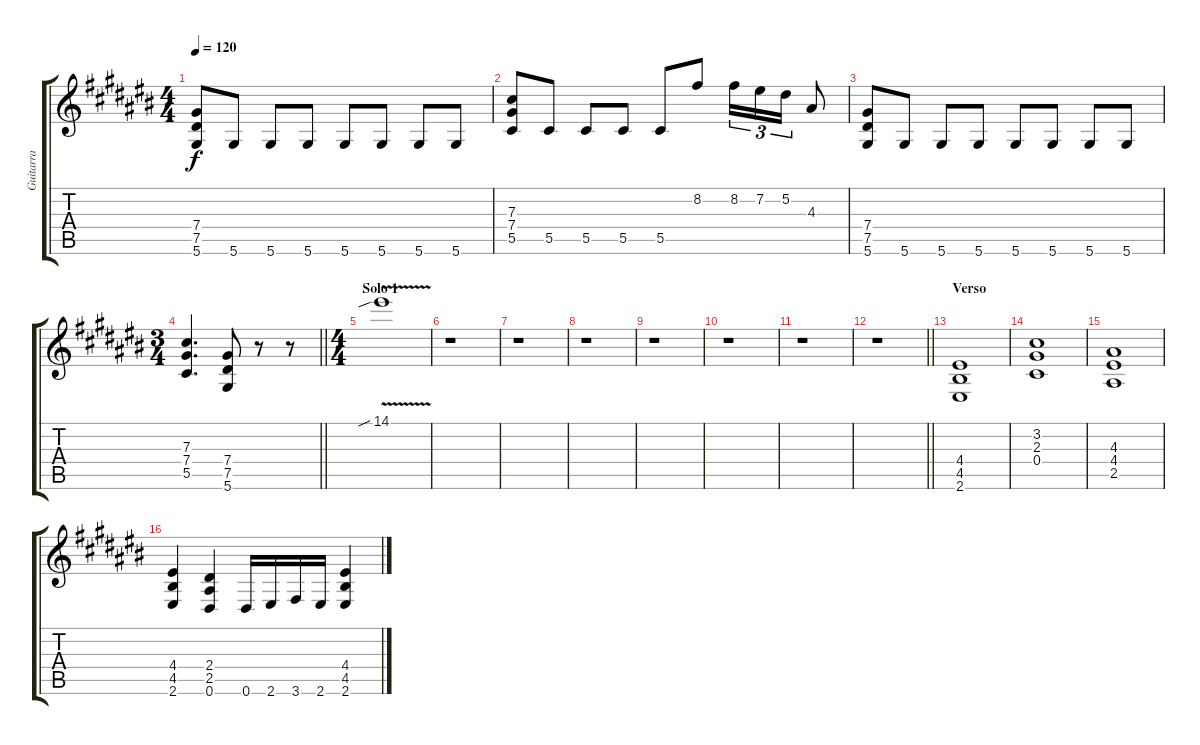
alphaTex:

\track ("Guitarra " "Guitarra ") {instrument distortionguitar}
\staff {score tabs}
\tuning (Eb4 Bb3 Gb3 Db3 Ab2 Eb2) {hide}
\ts (4 4)
\tempo 120
\clef g2
\ks c#
(7.4 7.5 5.6).8{dy f} 5.6.8 5.6.8 5.6.8 5.6.8 5.6.8 5.6.8 5.6.8 |
(7.3 7.4 5.5).8 5.5.8 5.5.8 5.5.8 5.5.8 8.2.8 8.2.16{tu (3 2)} 7.2.16{tu (3 2)} 5.2.16{tu (3 2)} 4.3.8 |
(7.4 7.5 5.6).8 5.6.8 5.6.8 5.6.8 5.6.8 5.6.8 5.6.8 5.6.8 |
\ts (3 4)
\barLineRight lightlight
(7.3 7.4 5.5).4{d} (7.4 7.5 5.6).8 r.8 r.8 |
\ts (4 4)
\section ("" "Solo 1")
14.1{v sib}.1 |
r.1 |
r.1 |
r.1 |
r.1 |
r.1 |
r.1 |
\barLineRight lightlight
r.1 |
\section ("" "Verso")
(4.4 4.5 2.6).1 |
(3.2 2.3 0.4).1 |
(4.3 4.4 2.5).1 |
(4.4 4.5 2.6).4 (2.4 2.5 0.6).4 0.6.16 2.6.16 3.6.16 2.6.16 (4.4 4.5 2.6).4
